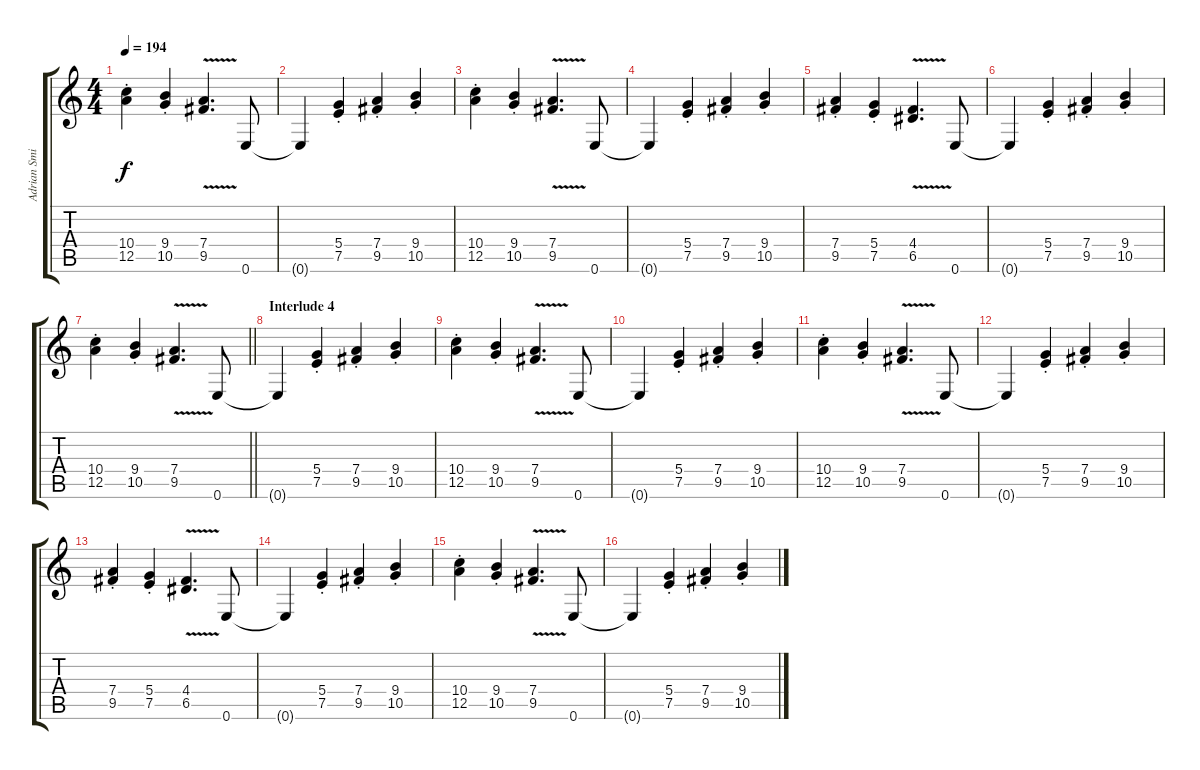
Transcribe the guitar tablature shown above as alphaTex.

\track ("Adrian Smith" "Adrian Smi") {instrument overdrivenguitar}
\staff {score tabs}
\tuning (E4 B3 G3 D3 A2 E2) {hide}
\ts (4 4)
\tempo 194
\clef g2
\ks c
(10.4{st} 12.5{st}).4{dy f} (9.4{st} 10.5{st}).4 (7.4{v} 9.5{v}).4{d} 0.6.8 |
0.6{t}.4 (5.4{st} 7.5{st}).4 (7.4{st} 9.5{st}).4 (9.4{st} 10.5{st}).4 |
(10.4{st} 12.5{st}).4 (9.4{st} 10.5{st}).4 (7.4{v} 9.5{v}).4{d} 0.6.8 |
0.6{t}.4 (5.4{st} 7.5{st}).4 (7.4{st} 9.5{st}).4 (9.4{st} 10.5{st}).4 |
(7.4{st} 9.5{st}).4 (5.4{st} 7.5{st}).4 (4.4{v} 6.5{v}).4{d} 0.6.8 |
0.6{t}.4 (5.4{st} 7.5{st}).4 (7.4{st} 9.5{st}).4 (9.4{st} 10.5{st}).4 |
\barLineRight lightlight
(10.4{st} 12.5{st}).4 (9.4{st} 10.5{st}).4 (7.4{v} 9.5{v}).4{d} 0.6.8 |
\section ("" "Interlude 4")
0.6{t}.4 (5.4{st} 7.5{st}).4 (7.4{st} 9.5{st}).4 (9.4{st} 10.5{st}).4 |
(10.4{st} 12.5{st}).4 (9.4{st} 10.5{st}).4 (7.4{v} 9.5{v}).4{d} 0.6.8 |
0.6{t}.4 (5.4{st} 7.5{st}).4 (7.4{st} 9.5{st}).4 (9.4{st} 10.5{st}).4 |
(10.4{st} 12.5{st}).4 (9.4{st} 10.5{st}).4 (7.4{v} 9.5{v}).4{d} 0.6.8 |
0.6{t}.4 (5.4{st} 7.5{st}).4 (7.4{st} 9.5{st}).4 (9.4{st} 10.5{st}).4 |
(7.4{st} 9.5{st}).4 (5.4{st} 7.5{st}).4 (4.4{v} 6.5{v}).4{d} 0.6.8 |
0.6{t}.4 (5.4{st} 7.5{st}).4 (7.4{st} 9.5{st}).4 (9.4{st} 10.5{st}).4 |
(10.4{st} 12.5{st}).4 (9.4{st} 10.5{st}).4 (7.4{v} 9.5{v}).4{d} 0.6.8 |
0.6{t}.4 (5.4{st} 7.5{st}).4 (7.4{st} 9.5{st}).4 (9.4{st} 10.5{st}).4
